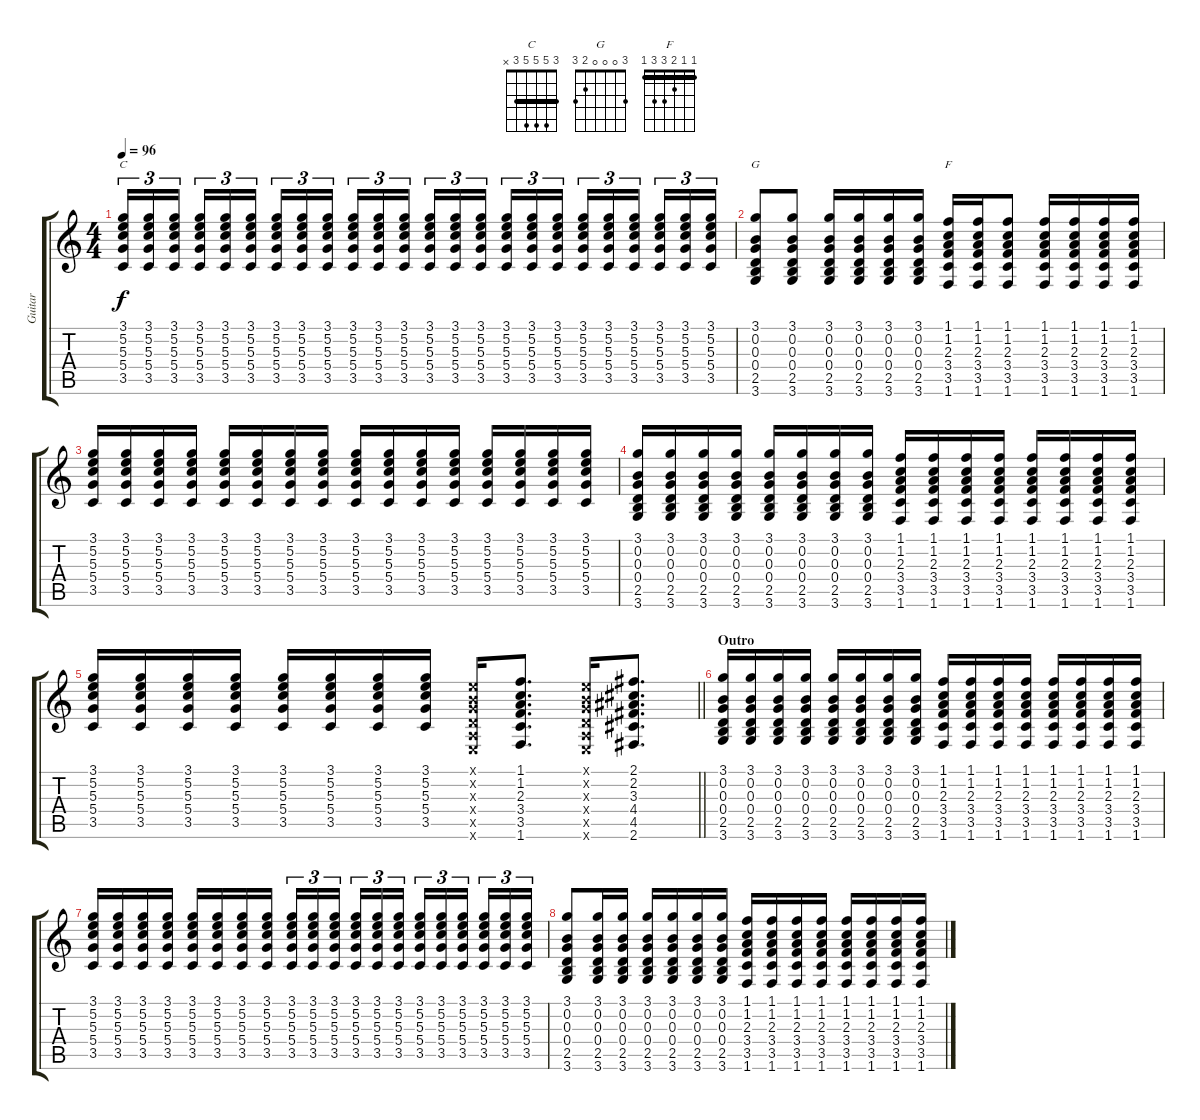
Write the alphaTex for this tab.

\track ("Guitar" "Guitar") {instrument electricguitarclean}
\staff {score tabs}
\tuning (E4 B3 G3 D3 A2 E2) {hide}
\chord ("C" 3 5 5 5 3 x) {barre 3}
\chord ("G" 3 0 0 0 2 3)
\chord ("F" 1 1 2 3 3 1) {barre 1}
\ts (4 4)
\tempo 96
\clef g2
\ks c
(3.1 5.2 5.3 5.4 3.5).16{tu (3 2) ch "C" dy f} (3.1 5.2 5.3 5.4 3.5).16{tu (3 2)} (3.1 5.2 5.3 5.4 3.5).16{tu (3 2) beam splitsecondary} (3.1 5.2 5.3 5.4 3.5).16{tu (3 2)} (3.1 5.2 5.3 5.4 3.5).16{tu (3 2)} (3.1 5.2 5.3 5.4 3.5).16{tu (3 2)} (3.1 5.2 5.3 5.4 3.5).16{tu (3 2)} (3.1 5.2 5.3 5.4 3.5).16{tu (3 2)} (3.1 5.2 5.3 5.4 3.5).16{tu (3 2) beam splitsecondary} (3.1 5.2 5.3 5.4 3.5).16{tu (3 2)} (3.1 5.2 5.3 5.4 3.5).16{tu (3 2)} (3.1 5.2 5.3 5.4 3.5).16{tu (3 2)} (3.1 5.2 5.3 5.4 3.5).16{tu (3 2)} (3.1 5.2 5.3 5.4 3.5).16{tu (3 2)} (3.1 5.2 5.3 5.4 3.5).16{tu (3 2) beam splitsecondary} (3.1 5.2 5.3 5.4 3.5).16{tu (3 2)} (3.1 5.2 5.3 5.4 3.5).16{tu (3 2)} (3.1 5.2 5.3 5.4 3.5).16{tu (3 2)} (3.1 5.2 5.3 5.4 3.5).16{tu (3 2)} (3.1 5.2 5.3 5.4 3.5).16{tu (3 2)} (3.1 5.2 5.3 5.4 3.5).16{tu (3 2) beam splitsecondary} (3.1 5.2 5.3 5.4 3.5).16{tu (3 2)} (3.1 5.2 5.3 5.4 3.5).16{tu (3 2)} (3.1 5.2 5.3 5.4 3.5).16{tu (3 2)} |
(3.1 0.2 0.3 0.4 2.5 3.6).8{ch "G"} (3.1 0.2 0.3 0.4 2.5 3.6).8 (3.1 0.2 0.3 0.4 2.5 3.6).16 (3.1 0.2 0.3 0.4 2.5 3.6).16 (3.1 0.2 0.3 0.4 2.5 3.6).16 (3.1 0.2 0.3 0.4 2.5 3.6).16 (1.1 1.2 2.3 3.4 3.5 1.6).16{ch "F"} (1.1 1.2 2.3 3.4 3.5 1.6).16 (1.1 1.2 2.3 3.4 3.5 1.6).8 (1.1 1.2 2.3 3.4 3.5 1.6).16 (1.1 1.2 2.3 3.4 3.5 1.6).16 (1.1 1.2 2.3 3.4 3.5 1.6).16 (1.1 1.2 2.3 3.4 3.5 1.6).16 |
(3.1 5.2 5.3 5.4 3.5).16 (3.1 5.2 5.3 5.4 3.5).16 (3.1 5.2 5.3 5.4 3.5).16 (3.1 5.2 5.3 5.4 3.5).16 (3.1 5.2 5.3 5.4 3.5).16 (3.1 5.2 5.3 5.4 3.5).16 (3.1 5.2 5.3 5.4 3.5).16 (3.1 5.2 5.3 5.4 3.5).16 (3.1 5.2 5.3 5.4 3.5).16 (3.1 5.2 5.3 5.4 3.5).16 (3.1 5.2 5.3 5.4 3.5).16 (3.1 5.2 5.3 5.4 3.5).16 (3.1 5.2 5.3 5.4 3.5).16 (3.1 5.2 5.3 5.4 3.5).16 (3.1 5.2 5.3 5.4 3.5).16 (3.1 5.2 5.3 5.4 3.5).16 |
(3.1 0.2 0.3 0.4 2.5 3.6).16 (3.1 0.2 0.3 0.4 2.5 3.6).16 (3.1 0.2 0.3 0.4 2.5 3.6).16 (3.1 0.2 0.3 0.4 2.5 3.6).16 (3.1 0.2 0.3 0.4 2.5 3.6).16 (3.1 0.2 0.3 0.4 2.5 3.6).16 (3.1 0.2 0.3 0.4 2.5 3.6).16 (3.1 0.2 0.3 0.4 2.5 3.6).16 (1.1 1.2 2.3 3.4 3.5 1.6).16 (1.1 1.2 2.3 3.4 3.5 1.6).16 (1.1 1.2 2.3 3.4 3.5 1.6).16 (1.1 1.2 2.3 3.4 3.5 1.6).16 (1.1 1.2 2.3 3.4 3.5 1.6).16 (1.1 1.2 2.3 3.4 3.5 1.6).16 (1.1 1.2 2.3 3.4 3.5 1.6).16 (1.1 1.2 2.3 3.4 3.5 1.6).16 |
\barLineRight lightlight
(3.1 5.2 5.3 5.4 3.5).16 (3.1 5.2 5.3 5.4 3.5).16 (3.1 5.2 5.3 5.4 3.5).16 (3.1 5.2 5.3 5.4 3.5).16 (3.1 5.2 5.3 5.4 3.5).16 (3.1 5.2 5.3 5.4 3.5).16 (3.1 5.2 5.3 5.4 3.5).16 (3.1 5.2 5.3 5.4 3.5).16 (0.1{x} 0.2{x} 0.3{x} 0.4{x} 0.5{x} 0.6{x}).16 (1.1 1.2 2.3 3.4 3.5 1.6).8{d} (0.1{x} 0.2{x} 0.3{x} 0.4{x} 0.5{x} 0.6{x}).16 (2.1 2.2 3.3 4.4 4.5 2.6).8{d} |
\section ("" "Outro")
(3.1 0.2 0.3 0.4 2.5 3.6).16 (3.1 0.2 0.3 0.4 2.5 3.6).16 (3.1 0.2 0.3 0.4 2.5 3.6).16 (3.1 0.2 0.3 0.4 2.5 3.6).16 (3.1 0.2 0.3 0.4 2.5 3.6).16 (3.1 0.2 0.3 0.4 2.5 3.6).16 (3.1 0.2 0.3 0.4 2.5 3.6).16 (3.1 0.2 0.3 0.4 2.5 3.6).16 (1.1 1.2 2.3 3.4 3.5 1.6).16 (1.1 1.2 2.3 3.4 3.5 1.6).16 (1.1 1.2 2.3 3.4 3.5 1.6).16 (1.1 1.2 2.3 3.4 3.5 1.6).16 (1.1 1.2 2.3 3.4 3.5 1.6).16 (1.1 1.2 2.3 3.4 3.5 1.6).16 (1.1 1.2 2.3 3.4 3.5 1.6).16 (1.1 1.2 2.3 3.4 3.5 1.6).16 |
(3.1 5.2 5.3 5.4 3.5).16 (3.1 5.2 5.3 5.4 3.5).16 (3.1 5.2 5.3 5.4 3.5).16 (3.1 5.2 5.3 5.4 3.5).16 (3.1 5.2 5.3 5.4 3.5).16 (3.1 5.2 5.3 5.4 3.5).16 (3.1 5.2 5.3 5.4 3.5).16 (3.1 5.2 5.3 5.4 3.5).16 (3.1 5.2 5.3 5.4 3.5).16{tu (3 2)} (3.1 5.2 5.3 5.4 3.5).16{tu (3 2)} (3.1 5.2 5.3 5.4 3.5).16{tu (3 2) beam splitsecondary} (3.1 5.2 5.3 5.4 3.5).16{tu (3 2)} (3.1 5.2 5.3 5.4 3.5).16{tu (3 2)} (3.1 5.2 5.3 5.4 3.5).16{tu (3 2)} (3.1 5.2 5.3 5.4 3.5).16{tu (3 2)} (3.1 5.2 5.3 5.4 3.5).16{tu (3 2)} (3.1 5.2 5.3 5.4 3.5).16{tu (3 2) beam splitsecondary} (3.1 5.2 5.3 5.4 3.5).16{tu (3 2)} (3.1 5.2 5.3 5.4 3.5).16{tu (3 2)} (3.1 5.2 5.3 5.4 3.5).16{tu (3 2)} |
(3.1 0.2 0.3 0.4 2.5 3.6).8 (3.1 0.2 0.3 0.4 2.5 3.6).16 (3.1 0.2 0.3 0.4 2.5 3.6).16 (3.1 0.2 0.3 0.4 2.5 3.6).16 (3.1 0.2 0.3 0.4 2.5 3.6).16 (3.1 0.2 0.3 0.4 2.5 3.6).16 (3.1 0.2 0.3 0.4 2.5 3.6).16 (1.1 1.2 2.3 3.4 3.5 1.6).16 (1.1 1.2 2.3 3.4 3.5 1.6).16 (1.1 1.2 2.3 3.4 3.5 1.6).16 (1.1 1.2 2.3 3.4 3.5 1.6).16 (1.1 1.2 2.3 3.4 3.5 1.6).16 (1.1 1.2 2.3 3.4 3.5 1.6).16 (1.1 1.2 2.3 3.4 3.5 1.6).16 (1.1 1.2 2.3 3.4 3.5 1.6).16
